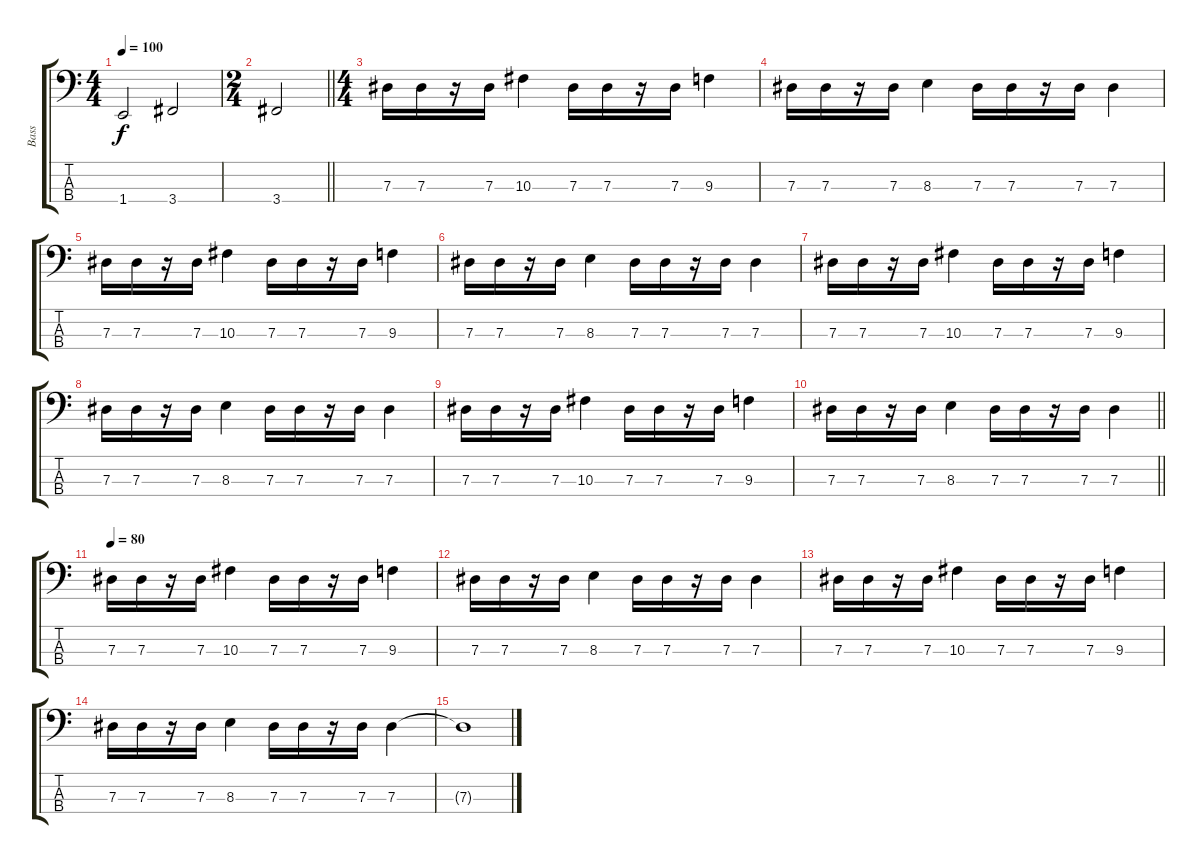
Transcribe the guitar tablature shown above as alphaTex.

\track ("Bass" "Bass") {instrument electricbassfinger}
\staff {score tabs}
\tuning (Gb2 Db2 Ab1 Eb1) {hide}
\ts (4 4)
\tempo 100
\clef f4
\ks c
1.4{t}.2{dy f} 3.4.2 |
\ts (2 4)
\barLineRight lightlight
3.4.2 |
\ts (4 4)
7.3.16 7.3.16 r.16 7.3.16 10.3.4 7.3.16 7.3.16 r.16 7.3.16 9.3.4 |
7.3.16 7.3.16 r.16 7.3.16 8.3.4 7.3.16 7.3.16 r.16 7.3.16 7.3.4 |
7.3.16 7.3.16 r.16 7.3.16 10.3.4 7.3.16 7.3.16 r.16 7.3.16 9.3.4 |
7.3.16 7.3.16 r.16 7.3.16 8.3.4 7.3.16 7.3.16 r.16 7.3.16 7.3.4 |
7.3.16 7.3.16 r.16 7.3.16 10.3.4 7.3.16 7.3.16 r.16 7.3.16 9.3.4 |
7.3.16 7.3.16 r.16 7.3.16 8.3.4 7.3.16 7.3.16 r.16 7.3.16 7.3.4 |
7.3.16 7.3.16 r.16 7.3.16 10.3.4 7.3.16 7.3.16 r.16 7.3.16 9.3.4 |
\barLineRight lightlight
7.3.16 7.3.16 r.16 7.3.16 8.3.4 7.3.16 7.3.16 r.16 7.3.16 7.3.4 |
\tempo 80
7.3.16 7.3.16 r.16 7.3.16 10.3.4 7.3.16 7.3.16 r.16 7.3.16 9.3.4 |
7.3.16 7.3.16 r.16 7.3.16 8.3.4 7.3.16 7.3.16 r.16 7.3.16 7.3.4 |
7.3.16 7.3.16 r.16 7.3.16 10.3.4 7.3.16 7.3.16 r.16 7.3.16 9.3.4 |
7.3.16 7.3.16 r.16 7.3.16 8.3.4 7.3.16 7.3.16 r.16 7.3.16 7.3.4 |
7.3{t}.1
